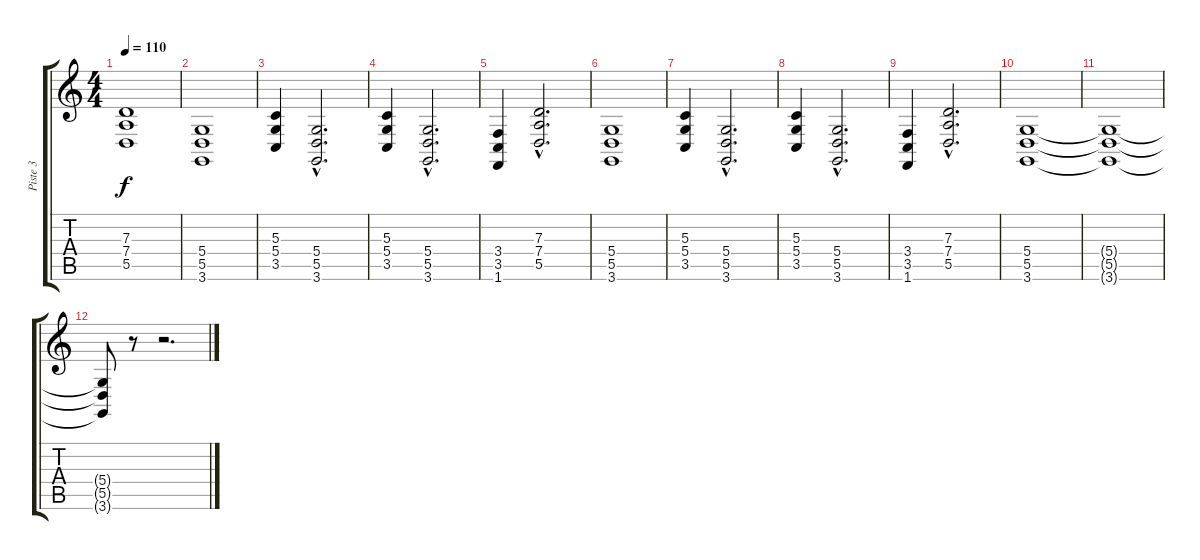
\track ("Piste 3" "Piste 3") {instrument synthbrass1}
\staff {score tabs}
\tuning (E4 B3 G3 D3 A2 E2) {hide}
\ts (4 4)
\tempo 110
\clef g2
\ks c
(7.3 7.4 5.5).1{dy f} |
(5.4 5.5 3.6).1 |
(5.3 5.4 3.5).4 (5.4{hac} 5.5{hac} 3.6{hac}).2{d} |
(5.3 5.4 3.5).4 (5.4{hac} 5.5{hac} 3.6{hac}).2{d} |
(3.4 3.5 1.6).4 (7.3{hac} 7.4{hac} 5.5{hac}).2{d} |
(5.4 5.5 3.6).1 |
(5.3 5.4 3.5).4 (5.4{hac} 5.5{hac} 3.6{hac}).2{d} |
(5.3 5.4 3.5).4 (5.4{hac} 5.5{hac} 3.6{hac}).2{d} |
(3.4 3.5 1.6).4 (7.3{hac} 7.4{hac} 5.5{hac}).2{d} |
(5.4 5.5 3.6).1 |
(5.4{t} 5.5{t} 3.6{t}).1 |
(5.4{t} 5.5{t} 3.6{t}).8 r.8 r.2{d}
